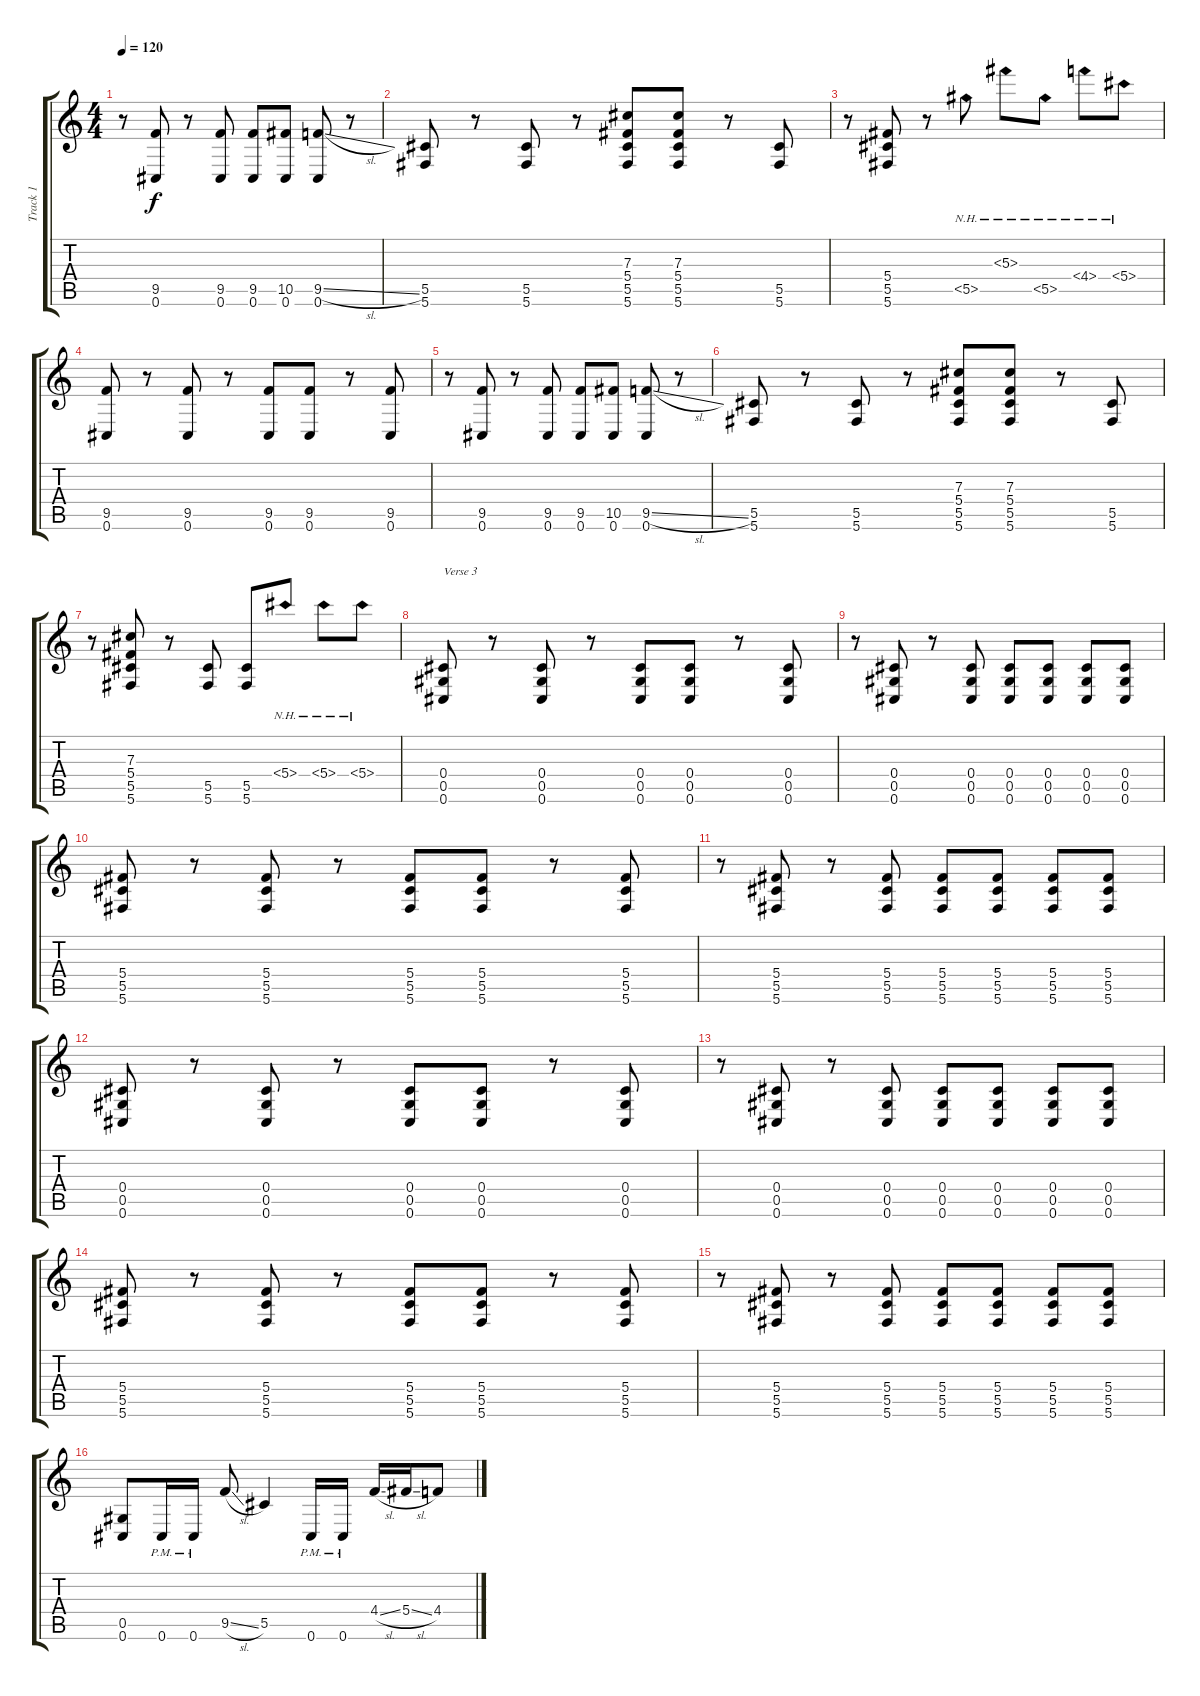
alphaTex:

\track ("Track 1" "Track 1") {instrument distortionguitar}
\staff {score tabs}
\tuning (Eb4 Bb3 Gb3 Db3 Ab2 Db2) {hide}
\ts (4 4)
\tempo 120
\clef g2
\ks c
r.8{dy f} (9.5 0.6).8 r.8 (9.5 0.6).8 (9.5 0.6).8 (10.5 0.6).8 (9.5{sl} 0.6).8 r.8 |
(5.5 5.6).8 r.8 (5.5 5.6).8 r.8 (7.3 5.4 5.5 5.6).8 (7.3 5.4 5.5 5.6).8 r.8 (5.5 5.6).8 |
r.8 (5.4 5.5 5.6).8 r.8 5.5{nh}.8 5.3{nh}.8 5.5{nh}.8 4.4{nh}.8 5.4{nh}.8 |
(9.5 0.6).8 r.8 (9.5 0.6).8 r.8 (9.5 0.6).8 (9.5 0.6).8 r.8 (9.5 0.6).8 |
r.8 (9.5 0.6).8 r.8 (9.5 0.6).8 (9.5 0.6).8 (10.5 0.6).8 (9.5{sl} 0.6).8 r.8 |
(5.5 5.6).8 r.8 (5.5 5.6).8 r.8 (7.3 5.4 5.5 5.6).8 (7.3 5.4 5.5 5.6).8 r.8 (5.5 5.6).8 |
r.8 (7.3 5.4 5.5 5.6).8 r.8 (5.5 5.6).8 (5.5 5.6).8 5.4{nh}.8 5.4{nh}.8 5.4{nh}.8 |
(0.4 0.5 0.6).8{txt "Verse 3"} r.8 (0.4 0.5 0.6).8 r.8 (0.4 0.5 0.6).8 (0.4 0.5 0.6).8 r.8 (0.4 0.5 0.6).8 |
r.8 (0.4 0.5 0.6).8 r.8 (0.4 0.5 0.6).8 (0.4 0.5 0.6).8 (0.4 0.5 0.6).8 (0.4 0.5 0.6).8 (0.4 0.5 0.6).8 |
(5.4 5.5 5.6).8 r.8 (5.4 5.5 5.6).8 r.8 (5.4 5.5 5.6).8 (5.4 5.5 5.6).8 r.8 (5.4 5.5 5.6).8 |
r.8 (5.4 5.5 5.6).8 r.8 (5.4 5.5 5.6).8 (5.4 5.5 5.6).8 (5.4 5.5 5.6).8 (5.4 5.5 5.6).8 (5.4 5.5 5.6).8 |
(0.4 0.5 0.6).8 r.8 (0.4 0.5 0.6).8 r.8 (0.4 0.5 0.6).8 (0.4 0.5 0.6).8 r.8 (0.4 0.5 0.6).8 |
r.8 (0.4 0.5 0.6).8 r.8 (0.4 0.5 0.6).8 (0.4 0.5 0.6).8 (0.4 0.5 0.6).8 (0.4 0.5 0.6).8 (0.4 0.5 0.6).8 |
(5.4 5.5 5.6).8 r.8 (5.4 5.5 5.6).8 r.8 (5.4 5.5 5.6).8 (5.4 5.5 5.6).8 r.8 (5.4 5.5 5.6).8 |
r.8 (5.4 5.5 5.6).8 r.8 (5.4 5.5 5.6).8 (5.4 5.5 5.6).8 (5.4 5.5 5.6).8 (5.4 5.5 5.6).8 (5.4 5.5 5.6).8 |
(0.5 0.6).8 0.6{pm}.16 0.6{pm}.16 9.5{sl}.8 5.5.4 0.6{pm}.16 0.6{pm}.16 4.4{sl}.16 5.4{sl}.16 4.4.8
